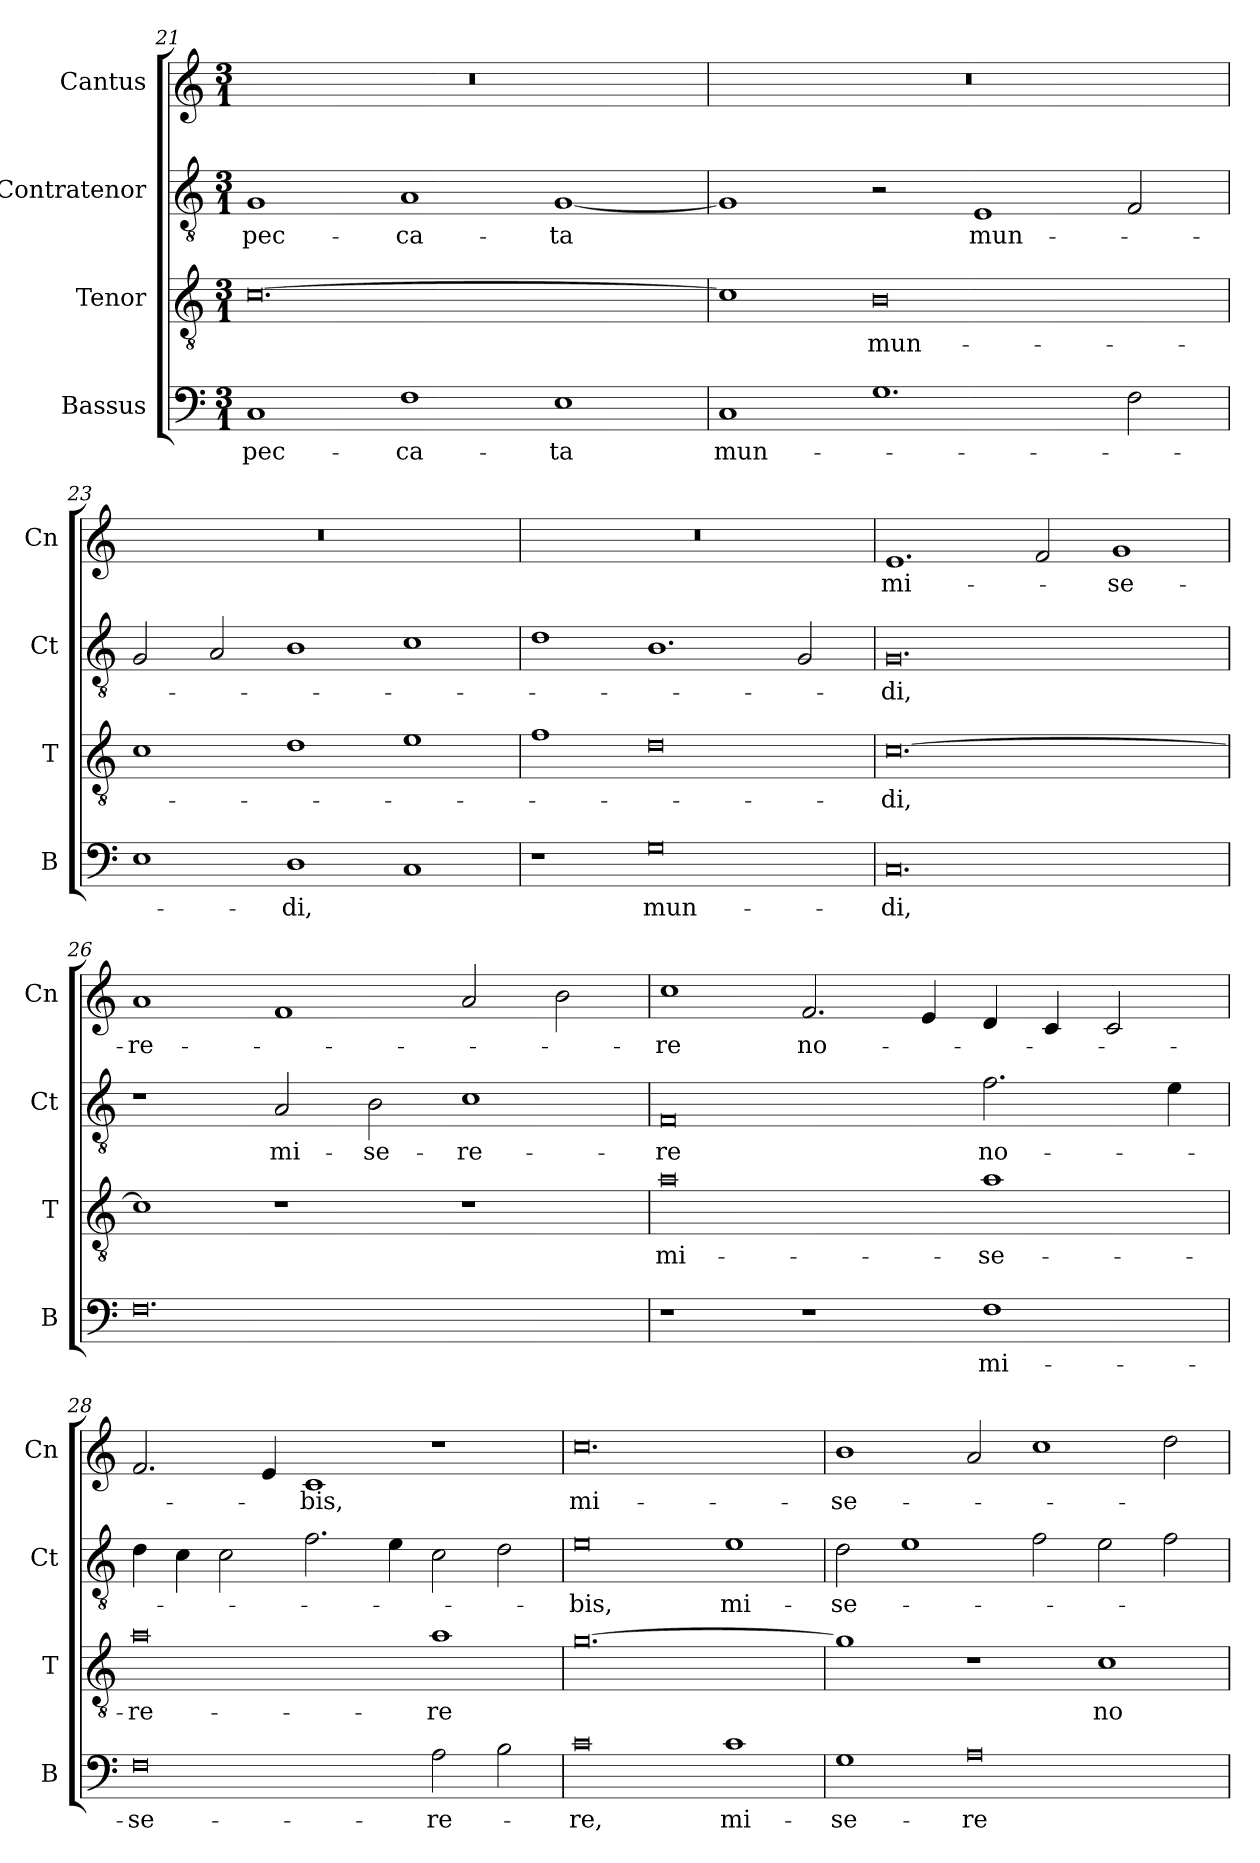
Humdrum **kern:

**kern	**text	**kern	**text	**kern	**text	**kern	**text
*part4	*part4	*part3	*part3	*part2	*part2	*part1	*part1
*staff4	*staff4	*staff3	*staff3	*staff2	*staff2	*staff1	*staff1
*I"Bassus	*	*I"Tenor	*	*I"Contratenor	*	*I"Cantus	*
*I'B	*	*I'T	*	*I'Ct	*	*I'Cn	*
*clefF4	*	*clefGv2	*	*clefGv2	*	*clefG2	*
*k[]	*	*k[]	*	*k[]	*	*k[]	*
*M3/1	*	*M3/1	*	*M3/1	*	*M3/1	*
=21	=21	=21	=21	=21	=21	=21	=21
1C	pec-	[0.c	.	1G	pec-	0.r	.
1F	-ca-	.	.	1A	-ca-	.	.
1E	-ta	.	.	[1G	-ta	.	.
=22	=22	=22	=22	=22	=22	=22	=22
1C	mun-	1c]	.	1G]	.	0.r	.
1.G	.	0B	mun-	2r	.	.	.
.	.	.	.	1E	mun-	.	.
2F\	.	.	.	2F/	.	.	.
=23	=23	=23	=23	=23	=23	=23	=23
1E	.	1c	.	2G/	.	0.r	.
.	.	.	.	2A/	.	.	.
1D	-di,	1d	.	1B	.	.	.
1C	.	1e	.	1c	.	.	.
=24	=24	=24	=24	=24	=24	=24	=24
1r	.	1f	.	1d	.	0.r	.
0G	mun-	0d	.	1.B	.	.	.
.	.	.	.	2G/	.	.	.
=25	=25	=25	=25	=25	=25	=25	=25
0.C	-di,	[0.c	-di,	0.G	-di,	1.e	mi-
.	.	.	.	.	.	2f/	.
.	.	.	.	.	.	1g	-se-
=26	=26	=26	=26	=26	=26	=26	=26
0.F	.	1c]	.	1r	.	1a	-re-
.	.	1r	.	2A/	mi-	1f	.
.	.	.	.	2B\	-se-	.	.
.	.	1r	.	1c	-re-	2a/	.
.	.	.	.	.	.	2b\	.
=27	=27	=27	=27	=27	=27	=27	=27
1r	.	0a	mi-	0F	-re	1cc	-re
1r	.	.	.	.	.	2.f/	no-
.	.	.	.	.	.	4e/	.
1F	mi-	1a	-se-	2.f\	no-	4d/	.
.	.	.	.	.	.	4c/	.
.	.	.	.	.	.	2c/	.
.	.	.	.	4e\	.	.	.
=28	=28	=28	=28	=28	=28	=28	=28
0F	-se-	0a	-re-	4d\	.	2.f/	.
.	.	.	.	4c\	.	.	.
.	.	.	.	2c\	.	.	.
.	.	.	.	.	.	4e/	.
.	.	.	.	2.f\	.	1c	-bis,
.	.	.	.	4e\	.	.	.
2A\	-re-	1a	-re	2c\	.	1r	.
2B\	.	.	.	2d\	.	.	.
=29	=29	=29	=29	=29	=29	=29	=29
0c	-re,	[0.g	.	0e	-bis,	0.cc	mi-
1c	mi-	.	.	1e	mi-	.	.
=30	=30	=30	=30	=30	=30	=30	=30
1G	-se-	1g]	.	2d\	-se-	1b	-se-
.	.	.	.	1e	.	.	.
0A	-re-	1r	.	.	.	2a/	.
.	.	.	.	2f\	.	1cc	.
.	.	1c	no-	2e\	.	.	.
.	.	.	.	2f\	.	2dd\	.
=	=	=	=	=	=	=	=
*-	*-	*-	*-	*-	*-	*-	*-
